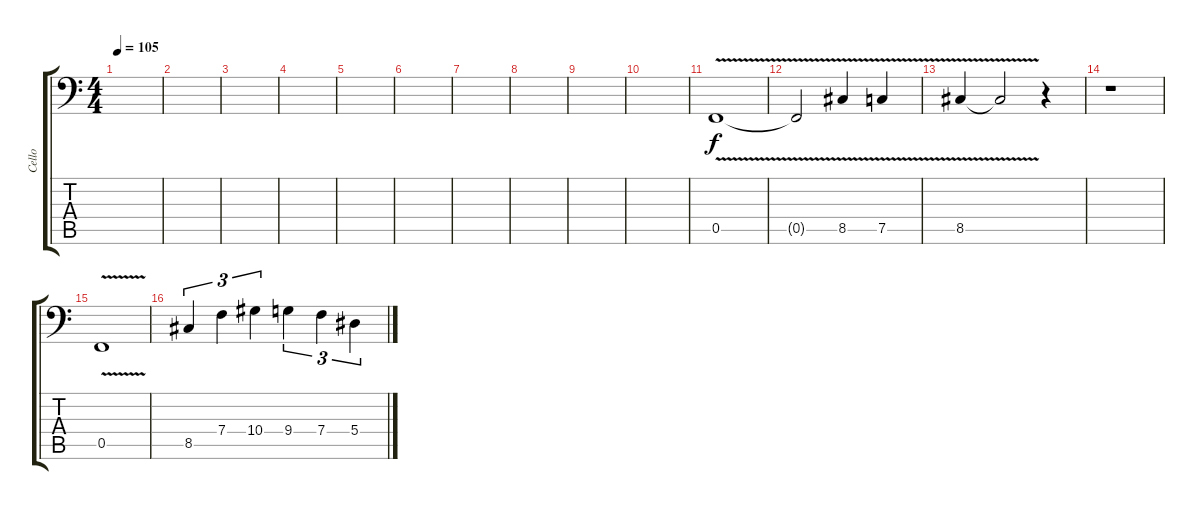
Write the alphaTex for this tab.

\track ("Cello" "Cello") {instrument cello}
\staff {score tabs}
\tuning (C4 G3 Eb3 Bb2 F2 Bb1) {hide}
\ts (4 4)
\tempo 105
\clef f4
\ks c
|
|
|
|
|
|
|
|
|
|
0.5{v}.1{volume 9} |
0.5{t}.2 8.5{v}.4 7.5{v}.4 |
8.5{v}.4 8.5{t}.2{volume 0} r.4{volume 5} |
r.1 |
0.5{v}.1{volume 7} |
8.5.4{tu (3 2)} 7.4.4{tu (3 2)} 10.4.4{tu (3 2)} 9.4.4{tu (3 2)} 7.4.4{tu (3 2)} 5.4.4{tu (3 2)}
